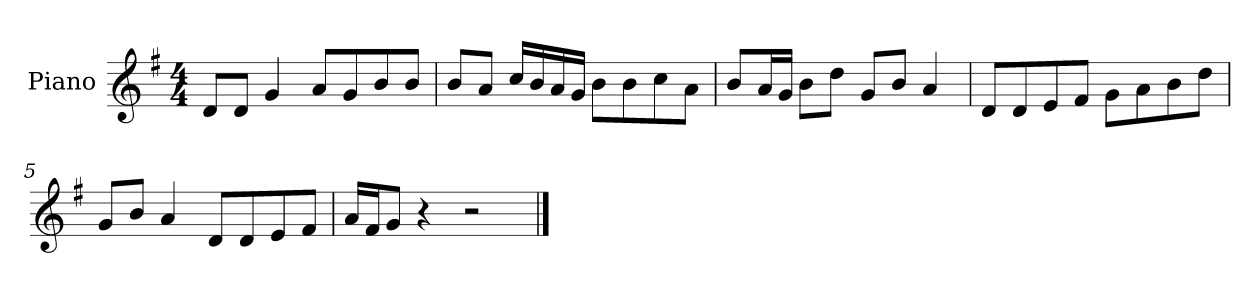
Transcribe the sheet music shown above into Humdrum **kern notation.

**kern
*part1
*staff1
*I"Piano
*I'P-no
*clefG2
*k[f#]
*M4/4
*MM90
=1
8d/L
8d/J
4g/
8a/L
8g/
8b/
8b/J
=2
8b/L
8a/J
16cc/LL
16b/
16a/
16g/JJ
8b\L
8b\
8cc\
8a\J
=3
8b/L
16a/L
16g/JJ
8b\L
8dd\J
8g/L
8b/J
4a/
=4
8d/L
8d/
8e/
8f#/J
8g\L
8a\
8b\
8dd\J
=5
8g/L
8b/J
4a/
8d/L
8d/
8e/
8f#/J
!!LO:LB:g=z
=6
16a/LL
16f#/J
8g/J
4r
2r
==
*-
